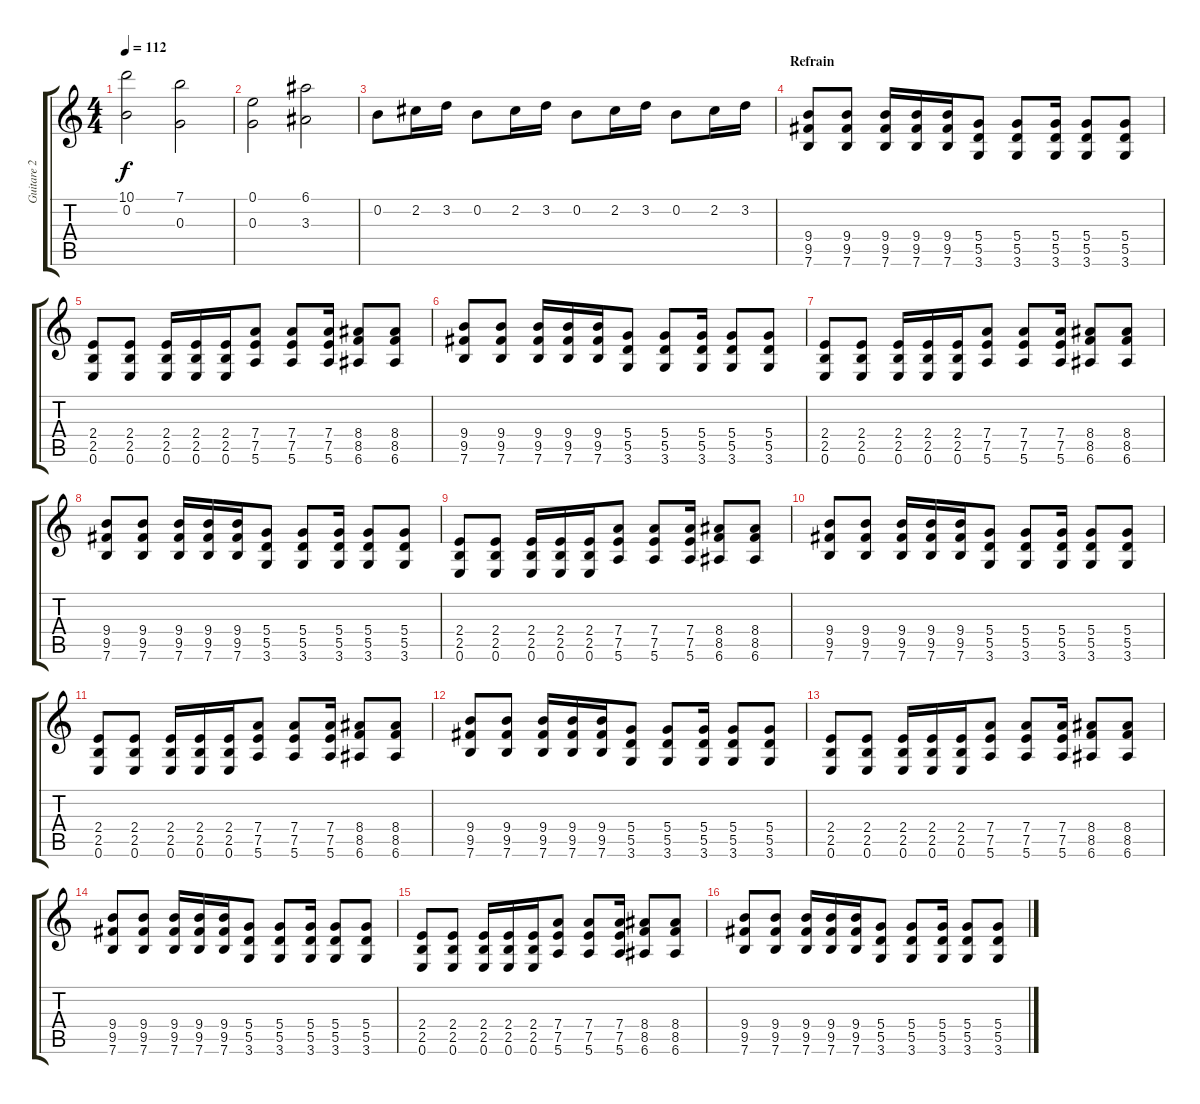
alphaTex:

\track ("Guitare 2" "Guitare 2") {instrument electricguitarjazz}
\staff {score tabs}
\tuning (E4 B3 G3 D3 A2 E2) {hide}
\ts (4 4)
\tempo 112
\clef g2
\ks c
(10.1 0.2).2{dy f} (7.1 0.3).2 |
(0.1 0.3).2 (6.1 3.3).2 |
0.2.8 2.2.16 3.2.16 0.2.8 2.2.16 3.2.16 0.2.8 2.2.16 3.2.16 0.2.8 2.2.16 3.2.16 |
\section ("" "Refrain")
(9.4 9.5 7.6).8{volume 12 instrument overdrivenguitar} (9.4 9.5 7.6).8 (9.4 9.5 7.6).16 (9.4 9.5 7.6).16 (9.4 9.5 7.6).16 (5.4 5.5 3.6).8 (5.4 5.5 3.6).8 (5.4 5.5 3.6).16 (5.4 5.5 3.6).8 (5.4 5.5 3.6).8 |
(2.4 2.5 0.6).8 (2.4 2.5 0.6).8 (2.4 2.5 0.6).16 (2.4 2.5 0.6).16 (2.4 2.5 0.6).16 (7.4 7.5 5.6).8 (7.4 7.5 5.6).8 (7.4 7.5 5.6).16 (8.4 8.5 6.6).8 (8.4 8.5 6.6).8 |
(9.4 9.5 7.6).8 (9.4 9.5 7.6).8 (9.4 9.5 7.6).16 (9.4 9.5 7.6).16 (9.4 9.5 7.6).16 (5.4 5.5 3.6).8 (5.4 5.5 3.6).8 (5.4 5.5 3.6).16 (5.4 5.5 3.6).8 (5.4 5.5 3.6).8 |
(2.4 2.5 0.6).8 (2.4 2.5 0.6).8 (2.4 2.5 0.6).16 (2.4 2.5 0.6).16 (2.4 2.5 0.6).16 (7.4 7.5 5.6).8 (7.4 7.5 5.6).8 (7.4 7.5 5.6).16 (8.4 8.5 6.6).8 (8.4 8.5 6.6).8 |
(9.4 9.5 7.6).8 (9.4 9.5 7.6).8 (9.4 9.5 7.6).16 (9.4 9.5 7.6).16 (9.4 9.5 7.6).16 (5.4 5.5 3.6).8 (5.4 5.5 3.6).8 (5.4 5.5 3.6).16 (5.4 5.5 3.6).8 (5.4 5.5 3.6).8 |
(2.4 2.5 0.6).8 (2.4 2.5 0.6).8 (2.4 2.5 0.6).16 (2.4 2.5 0.6).16 (2.4 2.5 0.6).16 (7.4 7.5 5.6).8 (7.4 7.5 5.6).8 (7.4 7.5 5.6).16 (8.4 8.5 6.6).8 (8.4 8.5 6.6).8 |
(9.4 9.5 7.6).8 (9.4 9.5 7.6).8 (9.4 9.5 7.6).16 (9.4 9.5 7.6).16 (9.4 9.5 7.6).16 (5.4 5.5 3.6).8 (5.4 5.5 3.6).8 (5.4 5.5 3.6).16 (5.4 5.5 3.6).8 (5.4 5.5 3.6).8 |
(2.4 2.5 0.6).8 (2.4 2.5 0.6).8 (2.4 2.5 0.6).16 (2.4 2.5 0.6).16 (2.4 2.5 0.6).16 (7.4 7.5 5.6).8 (7.4 7.5 5.6).8 (7.4 7.5 5.6).16 (8.4 8.5 6.6).8 (8.4 8.5 6.6).8 |
(9.4 9.5 7.6).8 (9.4 9.5 7.6).8 (9.4 9.5 7.6).16 (9.4 9.5 7.6).16 (9.4 9.5 7.6).16 (5.4 5.5 3.6).8 (5.4 5.5 3.6).8 (5.4 5.5 3.6).16 (5.4 5.5 3.6).8 (5.4 5.5 3.6).8 |
(2.4 2.5 0.6).8 (2.4 2.5 0.6).8 (2.4 2.5 0.6).16 (2.4 2.5 0.6).16 (2.4 2.5 0.6).16 (7.4 7.5 5.6).8 (7.4 7.5 5.6).8 (7.4 7.5 5.6).16 (8.4 8.5 6.6).8 (8.4 8.5 6.6).8 |
(9.4 9.5 7.6).8 (9.4 9.5 7.6).8 (9.4 9.5 7.6).16 (9.4 9.5 7.6).16 (9.4 9.5 7.6).16 (5.4 5.5 3.6).8 (5.4 5.5 3.6).8 (5.4 5.5 3.6).16 (5.4 5.5 3.6).8 (5.4 5.5 3.6).8 |
(2.4 2.5 0.6).8 (2.4 2.5 0.6).8 (2.4 2.5 0.6).16 (2.4 2.5 0.6).16 (2.4 2.5 0.6).16 (7.4 7.5 5.6).8 (7.4 7.5 5.6).8 (7.4 7.5 5.6).16 (8.4 8.5 6.6).8 (8.4 8.5 6.6).8 |
(9.4 9.5 7.6).8 (9.4 9.5 7.6).8 (9.4 9.5 7.6).16 (9.4 9.5 7.6).16 (9.4 9.5 7.6).16 (5.4 5.5 3.6).8 (5.4 5.5 3.6).8 (5.4 5.5 3.6).16 (5.4 5.5 3.6).8 (5.4 5.5 3.6).8
